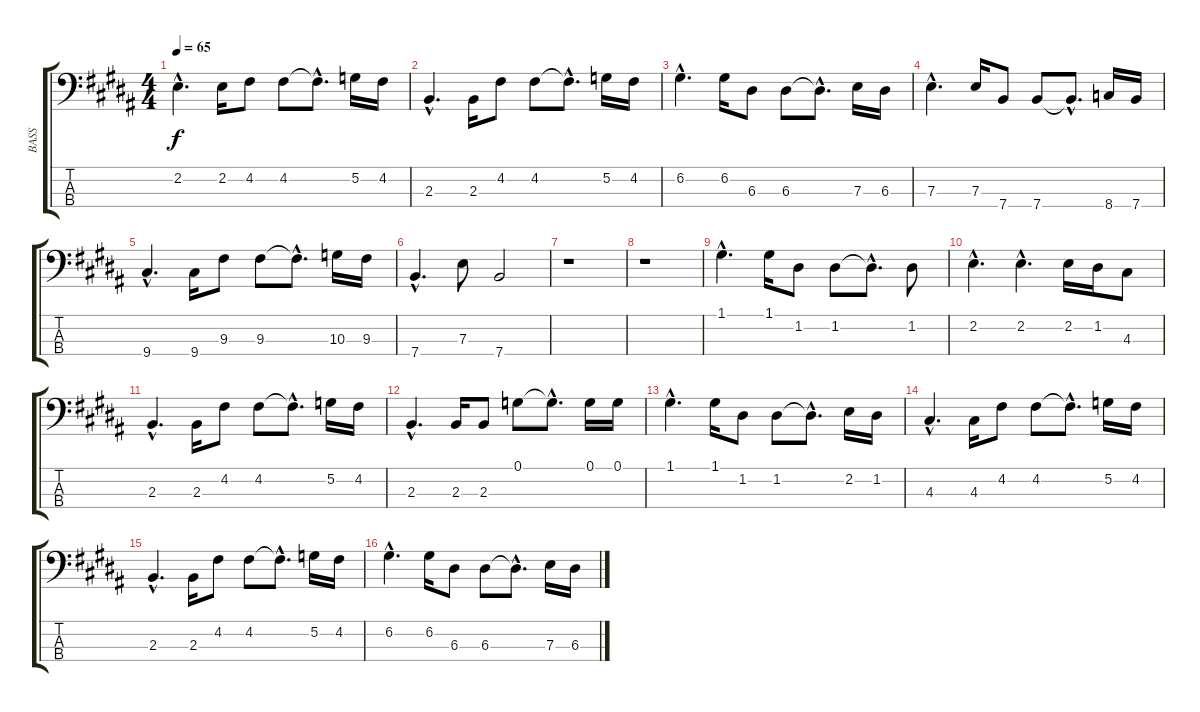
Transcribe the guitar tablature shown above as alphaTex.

\track ("BASS" "BASS") {instrument electricbassfinger}
\staff {score tabs}
\tuning (G2 D2 A1 E1) {hide}
\ts (4 4)
\tempo 65
\clef f4
\ks b
2.2{hac}.4{d dy f} 2.2.16 4.2.8 4.2.8 4.2{hac t}.8{d} 5.2.16 4.2.16 |
2.3{hac}.4{d} 2.3.16 4.2.8 4.2.8 4.2{hac t}.8{d} 5.2.16 4.2.16 |
6.2{hac}.4{d} 6.2.16 6.3.8 6.3.8 6.3{hac t}.8{d} 7.3.16 6.3.16 |
7.3{hac}.4{d} 7.3.16 7.4.8 7.4.8 7.4{hac t}.8{d} 8.4.16 7.4.16 |
9.4{hac}.4{d} 9.4.16 9.3.8 9.3.8 9.3{hac t}.8{d} 10.3.16 9.3.16 |
7.4{hac}.4{d} 7.3.8 7.4.2 |
r.1 |
r.1 |
1.1{hac}.4{d} 1.1.16 1.2.8 1.2.8 1.2{hac t}.8{d} 1.2.8 |
2.2{hac}.4{d} 2.2{hac}.4{d} 2.2.16 1.2.16 4.3.8 |
2.3{hac}.4{d} 2.3.16 4.2.8 4.2.8 4.2{hac t}.8{d} 5.2.16 4.2.16 |
2.3{hac}.4{d} 2.3.16 2.3.8 0.1.8 0.1{hac t}.8{d} 0.1.16 0.1.16 |
1.1{hac}.4{d} 1.1.16 1.2.8 1.2.8 1.2{hac t}.8{d} 2.2.16 1.2.16 |
4.3{hac}.4{d} 4.3.16 4.2.8 4.2.8 4.2{hac t}.8{d} 5.2.16 4.2.16 |
2.3{hac}.4{d} 2.3.16 4.2.8 4.2.8 4.2{hac t}.8{d} 5.2.16 4.2.16 |
6.2{hac}.4{d} 6.2.16 6.3.8 6.3.8 6.3{hac t}.8{d} 7.3.16 6.3.16
